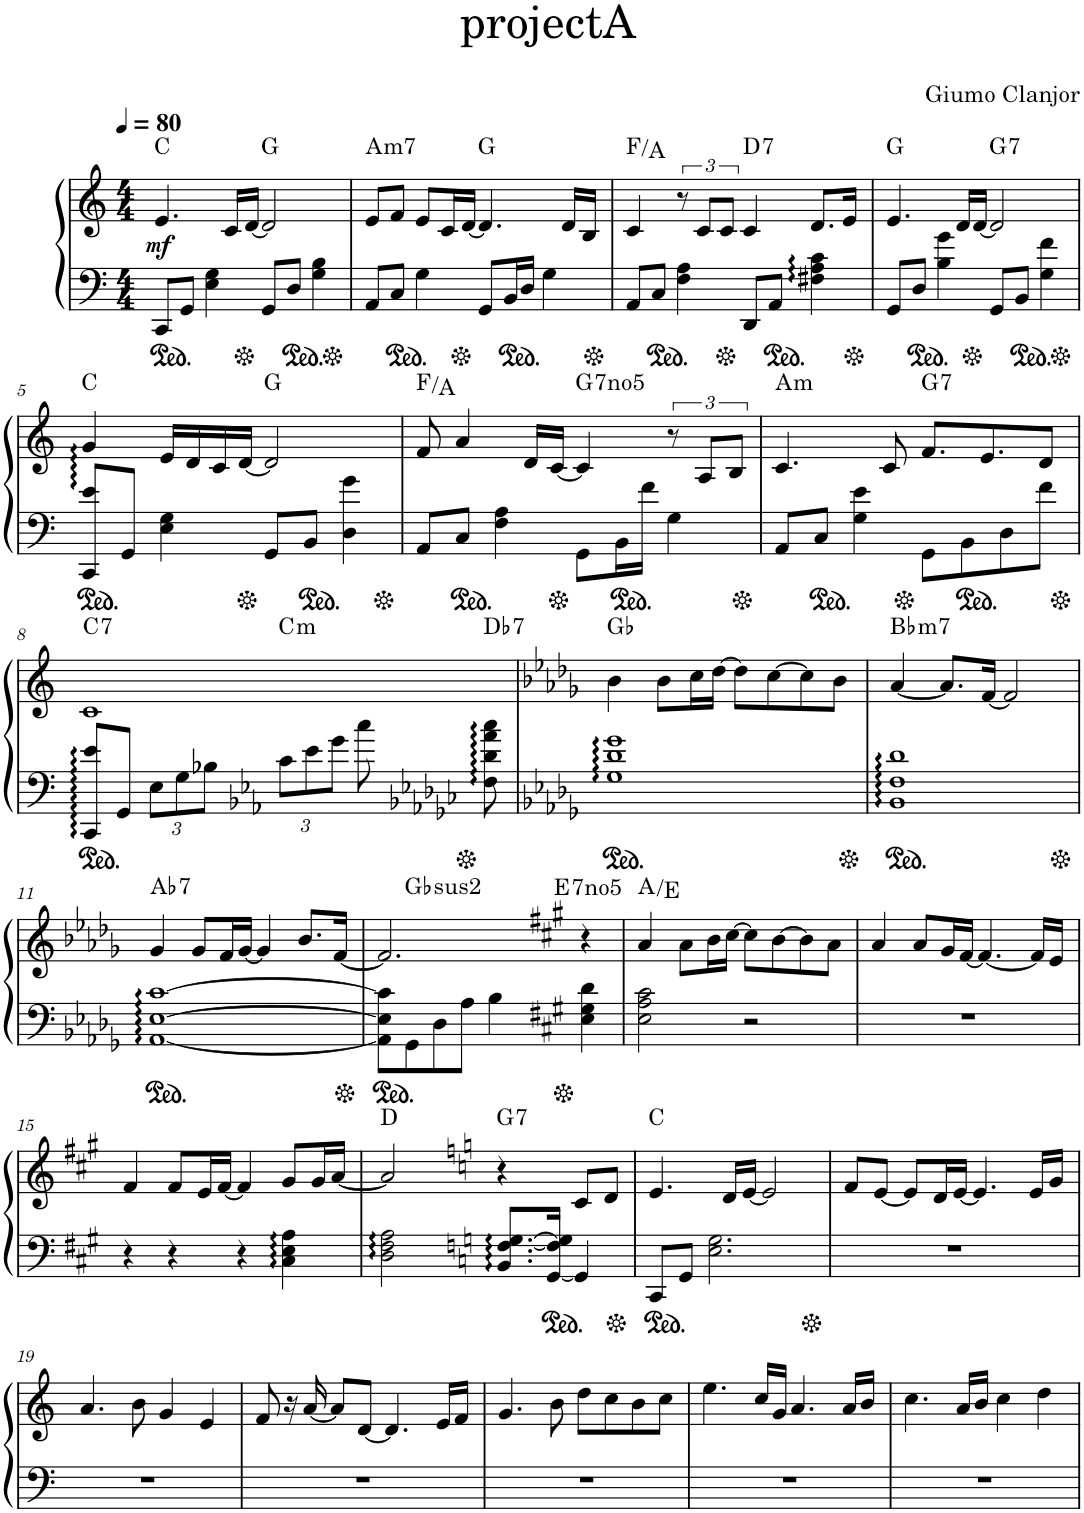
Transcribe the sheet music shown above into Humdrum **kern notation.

**kern	**kern	**dynam	**harte
*part1	*part1	*part1	*part1
*staff2	*staff1	*staff1/2	*
*I"Piano	*	*	*
*I'Pno.	*	*	*
*clefF4	*clefG2	*	*
*k[]	*k[]	*	*
*M4/4	*M4/4	*	*
*MM80	*MM80	*	*
=1	=1	=1	=1
!	!	!LO:DY:b	!
8CC/L	4.e/	mf	C:maj
8GG/J	.	.	.
4E\ 4G\	.	.	.
.	16c/LL	.	.
.	[16d/JJ	.	.
8GG/L	2d/]	.	G:maj
8D/J	.	.	.
4G\ 4B\	.	.	.
=2	=2	=2	=2
!	!	!	!LO:H:kt=m7
8AA/L	8e/L	.	A:min7
8C/J	8f/J	.	.
4G\	8e/L	.	.
.	16c/L	.	.
.	[16d/JJ	.	.
8GG/L	4.d/]	.	G:maj
16BB/L	.	.	.
16D/JJ	.	.	.
4G\	.	.	.
.	16d/LL	.	.
.	16B/JJ	.	.
=3	=3	=3	=3
8AA/L	4c/	.	F:maj/3
8C/J	.	.	.
4F\ 4A\	12r	.	.
.	12c/L	.	.
.	12c/J	.	.
!	!	!	!LO:H:kt=7
8DD/L	4c/	.	D:7
8AA/J	.	.	.
4F#X\:: 4A\:: 4c\::	8.d/L	.	.
.	16e/Jk	.	.
=4	=4	=4	=4
8GG/L	4.e/	.	G:maj
8D/J	.	.	.
4B\ 4g\	.	.	.
.	16d/LL	.	.
.	[16d/JJ	.	.
!	!	!	!LO:H:kt=7
8GG/L	2d/]	.	G:7
8BB/J	.	.	.
4G\ 4f\	.	.	.
!!LO:LB:g=z
=5	=5	=5	=5
8CC/ 8e/L	4g::/	.	C:maj
8GG/J	.	.	.
4E\ 4G\	16e/LL	.	.
.	16d/	.	.
.	16c/	.	.
.	[16d/JJ	.	.
8GG/L	2d/]	.	G:maj
8BB/J	.	.	.
4D\ 4g\	.	.	.
=6	=6	=6	=6
8AA/L	8f/	.	F:maj/3
8C/J	4a/	.	.
4F\ 4A\	.	.	.
.	16d/LL	.	.
.	[16c/JJ	.	.
!	!	!	!LO:H:kt=7
8GG\L	4c/]	.	G:7(*5)
16BB\L	.	.	.
16f\JJ	.	.	.
4G\	12r	.	.
.	12A/L	.	.
.	12B/J	.	.
=7	=7	=7	=7
!	!	!	!LO:H:kt=m
8AA/L	4.c/	.	A:min
8C/J	.	.	.
4G\ 4e\	.	.	.
.	8c/	.	.
!	!	!	!LO:H:kt=7
8GG\L	8.f/L	.	G:7
8BB\	.	.	.
.	8.e/	.	.
8D\	.	.	.
8f\J	8d/J	.	.
!!LO:LB:g=z
=8	=8	=8	=8
!	!	!	!LO:H:kt=7
*	*^	*	*
*	*	*^	*	*
8CC/:: 8e/::L	1c	2ryy	2..ryy	.	C:7
8GG/J	.	.	.	.	.
*Xbrackettup	*	*	*	*	*
12E\L	.	.	.	.	.
12G\	.	.	.	.	.
12B-X\J	.	.	.	.	.
!	!	!	!	!	!LO:H:kt=m
12c\L	.	2ryy	.	.	C:min
12e-\	.	.	.	.	.
12g\J	.	.	.	.	.
8cc\	.	.	.	.	.
!	!	!	!	!	!LO:H:kt=7
8F\:: 8d-\:: 8a-\:: 8cc-\::	.	.	8ryy	.	Db:7
*	*v	*v	*v	*	*
=9	=9	=9	=9
*k[b-e-a-d-g-]	*k[b-e-a-d-g-]	*	*
1G-:: 1d-:: 1g-::	4b-\	.	Gb:maj
.	8b-\L	.	.
.	16cc\L	.	.
.	[16dd-\JJ	.	.
.	8dd-\L]	.	.
.	[8cc\	.	.
.	8cc\]	.	.
.	8b-\J	.	.
=10	=10	=10	=10
!	!	!	!LO:H:kt=m7
1BB-:: 1F:: 1d-::	[4a-/	.	Bb:min7
.	8.a-/L]	.	.
.	[16f/Jk	.	.
.	2f/]	.	.
!!LO:LB:g=z
=11	=11	=11	=11
!	!	!	!LO:H:kt=7
[1AA-:: [1E-:: [1c::	4g-/	.	Ab:7
.	8g-/L	.	.
.	16f/L	.	.
.	[16g-/JJ	.	.
.	4g-/]	.	.
.	8.b-/L	.	.
.	[16f/Jk	.	.
=12	=12	=12	=12
*	*^	*	*
8AA-\] 8E-\] 8c\]L	2.f/]	8ryy	.	.
!	!	!	!	!LO:H:kt=2
8GG-\	.	2..ryy	.	Gb:(1,2,5)
8D-\	.	.	.	.
8A-\J	.	.	.	.
4B-\	.	.	.	.
!	!	!	!	!LO:H:kt=7
4E\ 4G#\ 4d\	4r	.	.	E:7(*5)
*	*v	*v	*	*
=13	=13	=13	=13
2E\ 2A\ 2c#\	4a/	.	A:maj/5
.	8a\L	.	.
.	16b\L	.	.
.	[16cc#\JJ	.	.
2r	8cc#\L]	.	.
.	[8b\	.	.
.	8b\]	.	.
.	8a\J	.	.
=14	=14	=14	=14
1r	4a/	.	.
.	8a/L	.	.
.	16g#/L	.	.
.	[16f#/JJ	.	.
.	4.f#/_	.	.
.	16f#/LL]	.	.
.	16e/JJ	.	.
!!LO:LB:g=z
=15	=15	=15	=15
4r	4f#/	.	.
4r	8f#/L	.	.
.	16e/L	.	.
.	[16f#/JJ	.	.
4r	4f#/]	.	.
4C#\:: 4E\:: 4A\::	8g#/L	.	.
.	16g#/L	.	.
.	[16a/JJ	.	.
=16	=16	=16	=16
2D\:: 2F#\:: 2A\::	2a/]	.	D:maj
!	!	!	!LO:H:kt=7
8.BB/:: [8.F/:: [8.G/::L	4r	.	G:7
[16GG/ 16F/] 16G/]Jk	.	.	.
4GG/]	8c/L	.	.
.	8d/J	.	.
=17	=17	=17	=17
*k[]	*k[]	*	*
8CC/L	4.e/	.	C:maj
8GG/J	.	.	.
2.E\ 2.G\	.	.	.
.	16d/LL	.	.
.	[16e/JJ	.	.
.	2e/]	.	.
=18	=18	=18	=18
1r	8f/L	.	.
.	[8e/J	.	.
.	8e/L]	.	.
.	16d/L	.	.
.	[16e/JJ	.	.
.	4.e/]	.	.
.	16e/LL	.	.
.	16g/JJ	.	.
!!LO:LB:g=z
=19	=19	=19	=19
1r	4.a/	.	.
.	8b\	.	.
.	4g/	.	.
.	4e/	.	.
=20	=20	=20	=20
1r	8f/	.	.
.	16r	.	.
.	[16a/	.	.
.	8a/L]	.	.
.	[8d/J	.	.
.	4.d/]	.	.
.	16e/LL	.	.
.	16f/JJ	.	.
=21	=21	=21	=21
1r	4.g/	.	.
.	8b\	.	.
.	8dd\L	.	.
.	8cc\	.	.
.	8b\	.	.
.	8cc\J	.	.
=22	=22	=22	=22
1r	4.ee\	.	.
.	16cc/LL	.	.
.	16g/JJ	.	.
.	4.a/	.	.
.	16a/LL	.	.
.	16b/JJ	.	.
=23	=23	=23	=23
1r	4.cc\	.	.
.	16a/LL	.	.
.	16b/JJ	.	.
.	4cc\	.	.
.	4dd\	.	.
=	=	=	=
*-	*-	*-	*-
